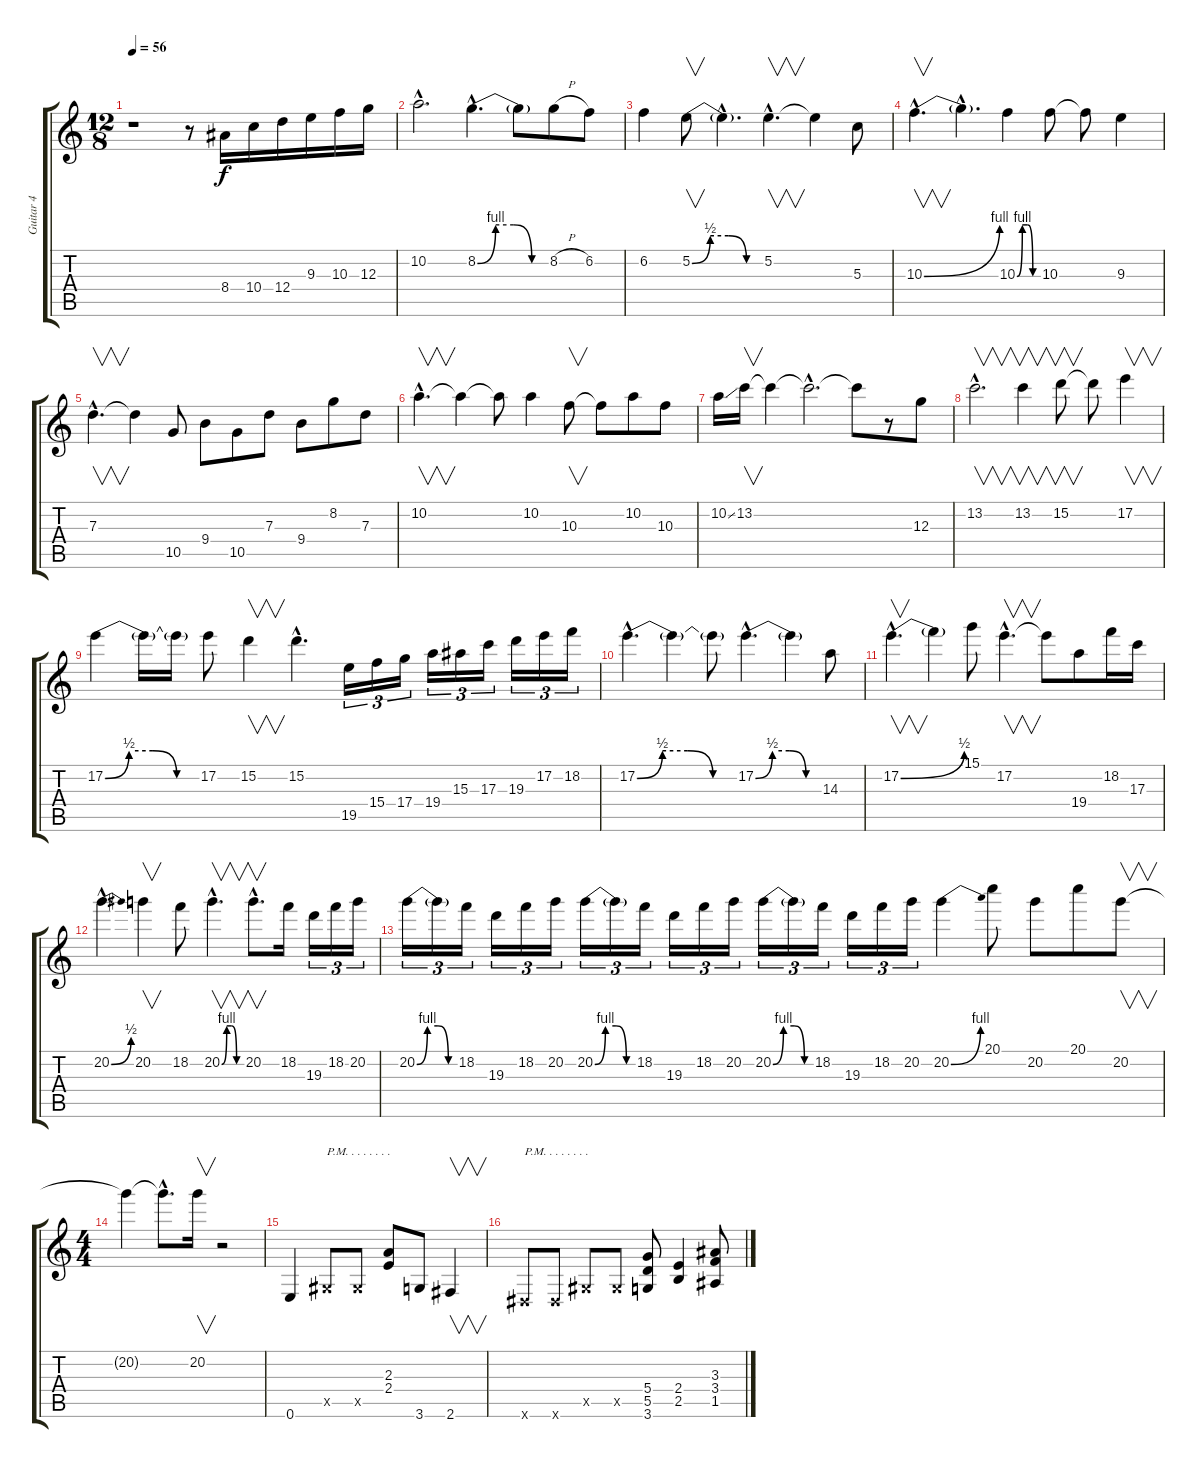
\track ("Guitar 4" "Guitar 4") {instrument distortionguitar}
\staff {score tabs}
\tuning (E4 B3 G3 D3 A2 E2) {hide}
\ts (12 8)
\tempo 56
\clef g2
\ks c
r.1{dy f} r.8 8.4.16 10.4.16 12.4.16 9.3.16 10.3.16 12.3.16 |
10.2{hac}.2{d} 8.2{be (custom 0 0 15 4 30 4 45 0 60 0) hac}.4{d} 8.2{t}.8 8.2{h}.8 6.2.8 |
6.2.4 5.2{be (custom 0 0 15 2 30 2 45 0 60 0)}.8{v} 5.2{hac t}.4{d} 5.2{hac}.4{v d} 5.2{t}.4 5.3.8 |
10.3{be (bend 0 0 60 4) hac}.4{v d} 10.3{hac t}.4{d} 10.3{be (custom 0 0 15 4 30 4 45 0 60 0)}.4 10.3.8 10.3{t}.8 9.3.4 |
7.3{hac}.4{v d} 7.3{t}.4 10.5.8 9.4.8 10.5.8 7.3.8 9.4.8 8.2.8 7.3.8 |
10.2{hac}.4{v d} 10.2{t}.4 10.2{t}.8 10.2.4 10.3.8{v} 10.3{t}.8 10.2.8 10.3.8 |
10.2{ss}.16 13.2.16{v} 13.2{t}.4 13.2{hac t}.2{d} 13.2{t}.8 r.8 12.3.8 |
13.2{hac}.2{v d} 13.2.4{v} 15.2.8{v} 15.2{t}.8 17.2.4{v} |
17.2{be (custom 0 0 15 2 30 2 45 0 60 0)}.4 17.2{t}.16 17.2{t}.16 17.2.8 15.2.4{v} 15.2{hac}.4{d} 19.5.16{tu (3 2)} 15.4.16{tu (3 2)} 17.4.16{tu (3 2)} 19.4.16{tu (3 2)} 15.3.16{tu (3 2)} 17.3.16{tu (3 2)} 19.3.16{tu (3 2)} 17.2.16{tu (3 2)} 18.2.16{tu (3 2)} |
17.2{be (custom 0 0 15 2 30 2 45 0 60 0) hac}.4{d} 17.2{t}.4 17.2{t}.8 17.2{be (custom 0 0 15 2 30 2 45 0 60 0) hac}.4{d} 17.2{t}.4 14.3.8 |
17.2{be (bend 0 0 60 2) hac}.4{v d} 17.2{t}.4 15.1.8 17.2{hac}.4{v d} 17.2{t}.8 19.4.8 18.2.16 17.3.16 |
20.2{be (bend 0 0 60 2) hac}.4{d} 20.2.4{v} 18.2.8 20.2{be (custom 0 0 15 4 30 4 45 0 60 0) hac}.4{v d} 20.2{hac}.8{v d} 18.2.16 19.3.16{tu (3 2)} 18.2.16{tu (3 2)} 20.2.16{tu (3 2)} |
20.2{be (custom 0 0 15 4 30 4 45 0 60 0)}.16{tu (3 2)} 20.2{t}.16{tu (3 2)} 18.2.16{tu (3 2)} 19.3.16{tu (3 2)} 18.2.16{tu (3 2)} 20.2.16{tu (3 2)} 20.2{be (custom 0 0 15 4 30 4 45 0 60 0)}.16{tu (3 2)} 20.2{t}.16{tu (3 2)} 18.2.16{tu (3 2)} 19.3.16{tu (3 2)} 18.2.16{tu (3 2)} 20.2.16{tu (3 2)} 20.2{be (custom 0 0 15 4 30 4 45 0 60 0)}.16{tu (3 2)} 20.2{t}.16{tu (3 2)} 18.2.16{tu (3 2)} 19.3.16{tu (3 2)} 18.2.16{tu (3 2)} 20.2.16{tu (3 2)} 20.2{be (bend 0 0 60 4)}.4 20.1.8 20.2.8 20.1.8 20.2.8{v} |
\ts (4 4)
20.2{t}.4 20.2{hac t}.8{d} 20.2.16{v} r.2 |
0.6.4 -1.5{x}.8{txt "P.M. . . . . . . ."} -1.5{x}.8 (2.3 2.4).8 3.6.8 2.6.4{v} |
-1.6{x}.8{txt "P.M. . . . . . . ."} -1.6{x}.8 -1.5{x}.8 -1.5{x}.8 (5.4 5.5 3.6).8 (2.4 2.5).4 (3.3 3.4 1.5).8
